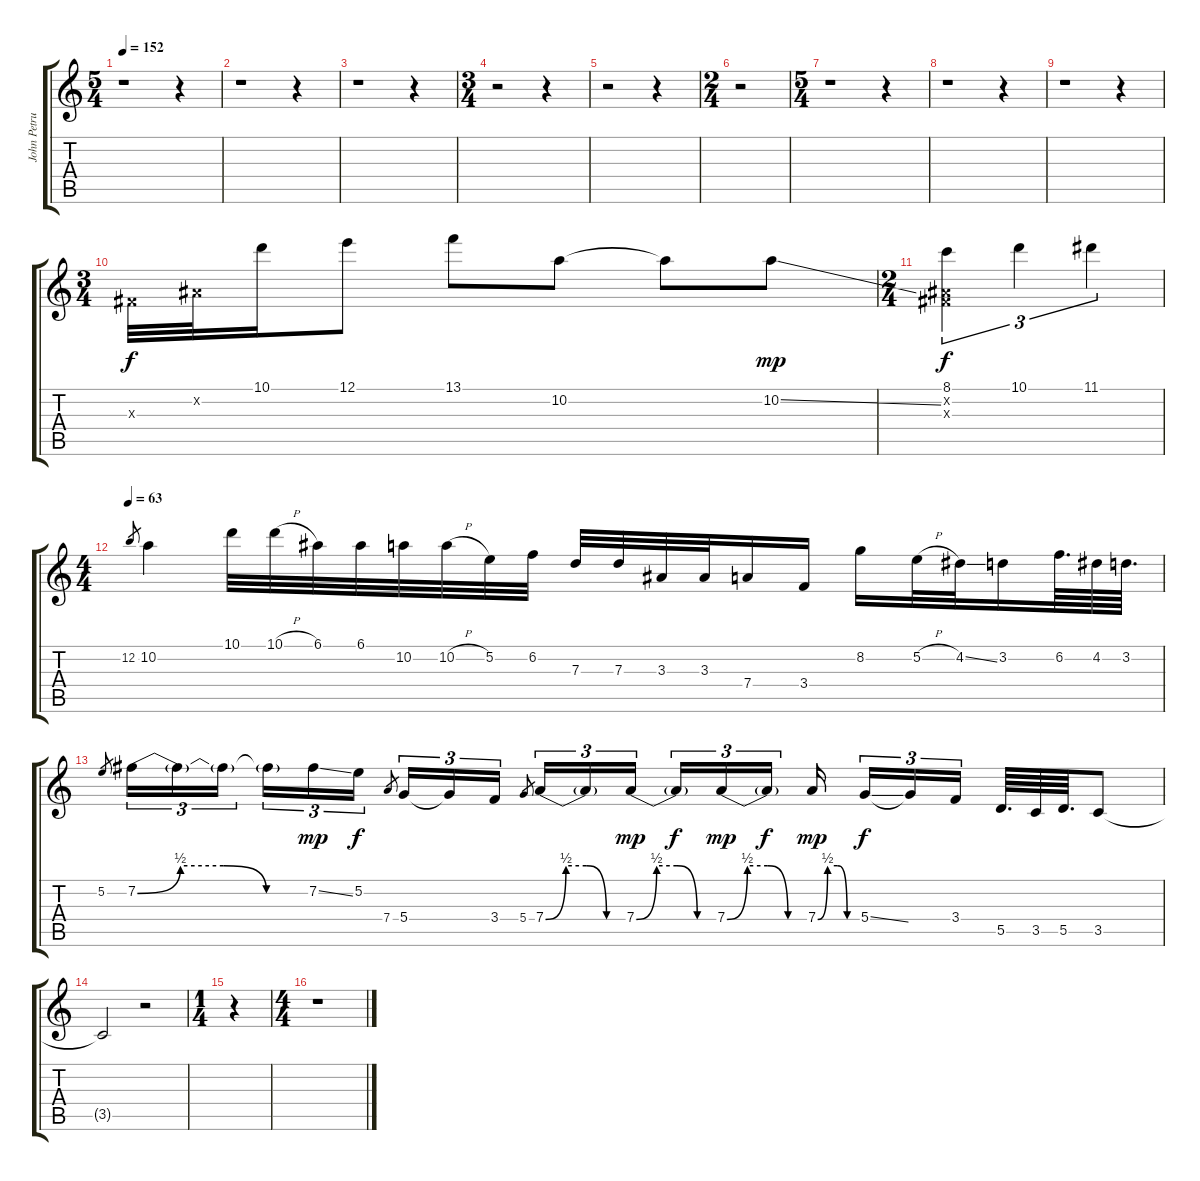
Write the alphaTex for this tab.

\track ("John Petrucci (Guitar 2)" "John Petru") {instrument distortionguitar}
\staff {score tabs}
\tuning (E4 B3 G3 D3 A2 E2) {hide}
\ts (5 4)
\tempo 152
\clef g2
\ks c
r.1{dy f} r.4 |
r.1 r.4 |
r.1 r.4 |
\ts (3 4)
r.2 r.4 |
r.2 r.4 |
\ts (2 4)
r.2 |
\ts (5 4)
r.1 r.4 |
r.1 r.4 |
r.1 r.4 |
\ts (3 4)
-1.3{x}.32 -1.2{x}.32 10.1.16 12.1.8 13.1.8 10.2.8 10.2{t}.8 10.2{ss}.8{dy mp} |
\ts (2 4)
(8.1 -1.2{x} -1.3{x}).4{tu (3 2) dy f} 10.1.4{tu (3 2)} 11.1.4{tu (3 2)} |
\ts (4 4)
\tempo 63
12.2.8{gr} 10.2.4 10.1.32 10.1{h}.32 6.1.32 6.1.32 10.2.32 10.2{h}.32 5.2.32 6.2.32 7.3.32 7.3.32 3.3.32 3.3.32 7.4.16 3.4.16 8.2.16 5.2{h}.32 4.2{ss}.32 3.2.16 6.2.64{d} 4.2.64 3.2.64{d} |
5.2.8{gr} 7.2{be (custom 0 0 15 2 30 2 45 0 60 0)}.16{tu (3 2)} 7.2{t}.16{tu (3 2)} 7.2{t}.16{tu (3 2) beam splitsecondary} 7.2{t}.16{tu (3 2)} 7.2{ss}.16{tu (3 2) dy mp} 5.2.16{tu (3 2) dy f} 7.4.8{gr} 5.4.16{tu (3 2)} 5.4{t}.16{tu (3 2)} 3.4.16{tu (3 2)} 5.4.8{gr beam splitsecondary} 7.4{be (custom 0 0 15 2 30 2 45 0 60 0)}.16{tu (3 2)} 7.4{t}.16{tu (3 2)} 7.4{be (custom 0 0 15 2 30 2 45 0 60 0)}.16{tu (3 2) dy mp} 7.4{t}.16{tu (3 2) dy f} 7.4{be (custom 0 0 15 2 30 2 45 0 60 0)}.16{tu (3 2) dy mp} 7.4{t}.16{tu (3 2) dy f beam splitsecondary} 7.4{be (custom 0 0 15 2 30 2 45 0 60 0)}.16{dy mp beam splitsecondary} 5.4{ss}.16{tu (3 2) dy f} 5.4{t}.16{tu (3 2)} 3.4.16{tu (3 2) beam splitsecondary} 5.5.64{d} 3.5.64 5.5.64{d} 3.5.8 |
3.5{t}.2 r.2 |
\ts (1 4)
r.4 |
\ts (4 4)
r.1
